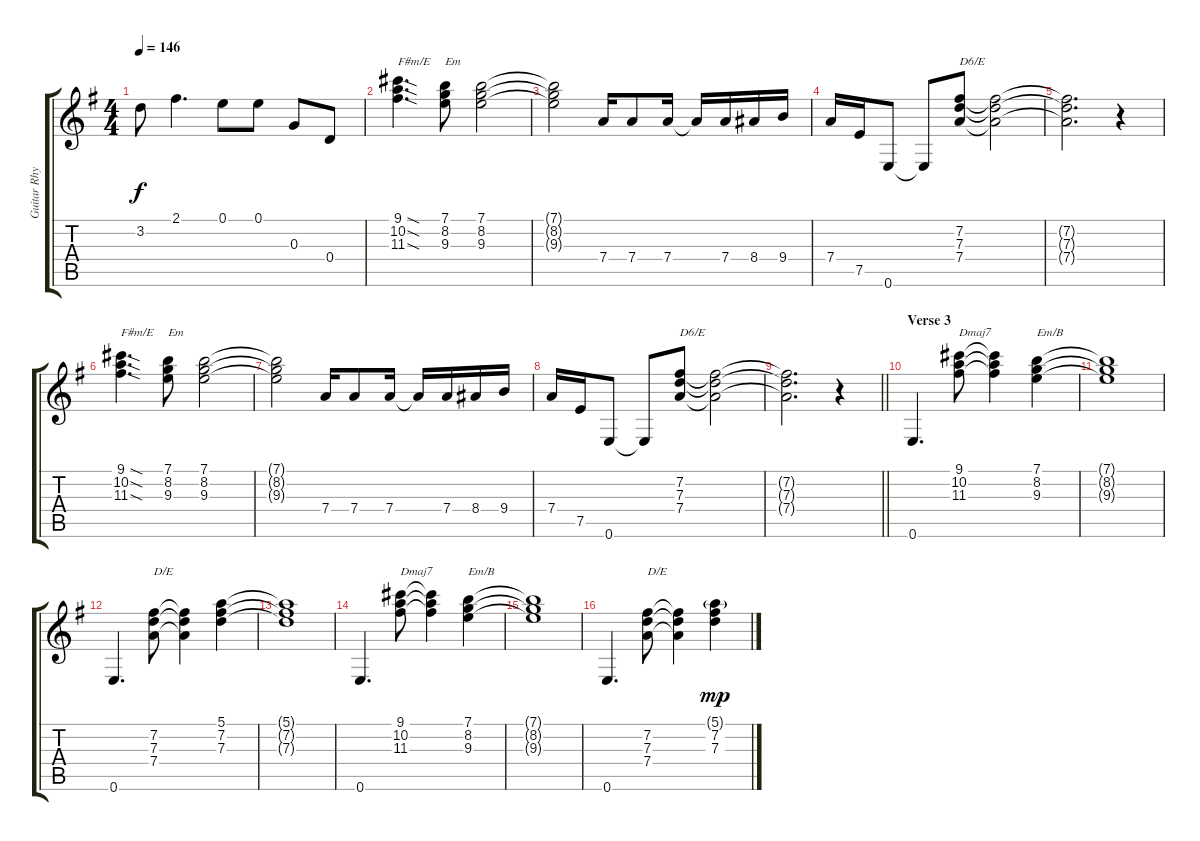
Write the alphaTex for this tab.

\track ("Guitar Rhythm 4" "Guitar Rhy") {instrument overdrivenguitar}
\staff {score tabs}
\tuning (E4 B3 G3 D3 A2 E2) {hide}
\ts (4 4)
\tempo 146
\clef g2
\ks g
3.2{t}.8{dy f} 2.1.4{d} 0.1.8 0.1.8 0.3.8 0.4.8 |
(9.1{sod} 10.2{sod} 11.3{sod}).4{d txt "F#m/E"} (7.1 8.2 9.3).8{txt "Em"} (7.1 8.2 9.3).2 |
(7.1{t} 8.2{t} 9.3{t}).2 7.4.16 7.4.8 7.4.16 7.4{t}.16 7.4.16 8.4.16 9.4.16 |
7.4.16 7.5.16 0.6.8 0.6{t}.8 (7.2 7.3 7.4).8{txt "D6/E"} (7.2{t} 7.3{t} 7.4{t}).2 |
(7.2{t} 7.3{t} 7.4{t}).2{d} r.4 |
(9.1{sod} 10.2{sod} 11.3{sod}).4{d txt "F#m/E"} (7.1 8.2 9.3).8{txt "Em"} (7.1 8.2 9.3).2 |
(7.1{t} 8.2{t} 9.3{t}).2 7.4.16 7.4.8 7.4.16 7.4{t}.16 7.4.16 8.4.16 9.4.16 |
7.4.16 7.5.16 0.6.8 0.6{t}.8 (7.2 7.3 7.4).8{txt "D6/E"} (7.2{t} 7.3{t} 7.4{t}).2 |
\barLineRight lightlight
(7.2{t} 7.3{t} 7.4{t}).2{d} r.4 |
\section ("" "Verse 3")
0.6.4{d} (9.1 10.2 11.3).8{txt "Dmaj7"} (9.1{t} 10.2{t} 11.3{t}).4 (7.1 8.2 9.3).4{txt "Em/B"} |
(7.1{t} 8.2{t} 9.3{t}).1 |
0.6.4{d} (7.2 7.3 7.4).8{txt "D/E"} (7.2{t} 7.3{t} 7.4{t}).4 (5.1 7.2 7.3).4 |
(5.1{t} 7.2{t} 7.3{t}).1 |
0.6.4{d} (9.1 10.2 11.3).8{txt "Dmaj7"} (9.1{t} 10.2{t} 11.3{t}).4 (7.1 8.2 9.3).4{txt "Em/B"} |
(7.1{t} 8.2{t} 9.3{t}).1 |
0.6.4{d} (7.2 7.3 7.4).8{txt "D/E"} (7.2{t} 7.3{t} 7.4{t}).4 (5.1{g} 7.2 7.3).4{dy mp}
